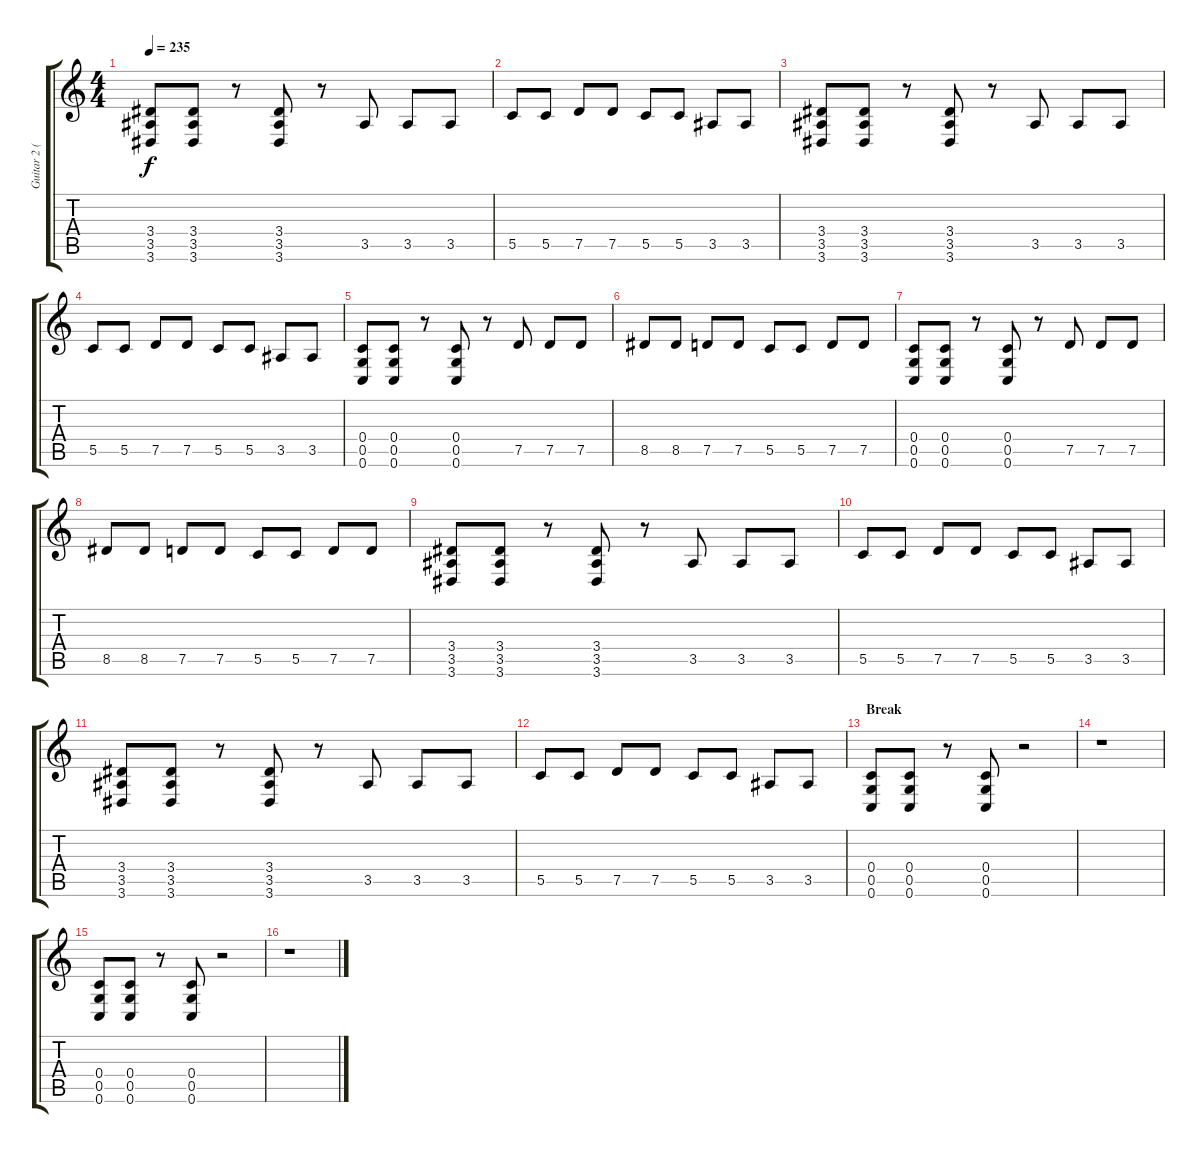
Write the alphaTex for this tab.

\track ("Guitar 2 (Paul)" "Guitar 2 (") {instrument distortionguitar}
\staff {score tabs}
\tuning (D4 A3 F3 C3 G2 C2) {hide}
\ts (4 4)
\tempo 235
\clef g2
\ks c
(3.4 3.5 3.6).8{dy f} (3.4 3.5 3.6).8 r.8 (3.4 3.5 3.6).8 r.8 3.5.8 3.5.8 3.5.8 |
5.5.8 5.5.8 7.5.8 7.5.8 5.5.8 5.5.8 3.5.8 3.5.8 |
(3.4 3.5 3.6).8 (3.4 3.5 3.6).8 r.8 (3.4 3.5 3.6).8 r.8 3.5.8 3.5.8 3.5.8 |
5.5.8 5.5.8 7.5.8 7.5.8 5.5.8 5.5.8 3.5.8 3.5.8 |
(0.4 0.5 0.6).8 (0.4 0.5 0.6).8 r.8 (0.4 0.5 0.6).8 r.8 7.5.8 7.5.8 7.5.8 |
8.5.8 8.5.8 7.5.8 7.5.8 5.5.8 5.5.8 7.5.8 7.5.8 |
(0.4 0.5 0.6).8 (0.4 0.5 0.6).8 r.8 (0.4 0.5 0.6).8 r.8 7.5.8 7.5.8 7.5.8 |
8.5.8 8.5.8 7.5.8 7.5.8 5.5.8 5.5.8 7.5.8 7.5.8 |
(3.4 3.5 3.6).8 (3.4 3.5 3.6).8 r.8 (3.4 3.5 3.6).8 r.8 3.5.8 3.5.8 3.5.8 |
5.5.8 5.5.8 7.5.8 7.5.8 5.5.8 5.5.8 3.5.8 3.5.8 |
(3.4 3.5 3.6).8 (3.4 3.5 3.6).8 r.8 (3.4 3.5 3.6).8 r.8 3.5.8 3.5.8 3.5.8 |
5.5.8 5.5.8 7.5.8 7.5.8 5.5.8 5.5.8 3.5.8 3.5.8 |
\section ("" "Break")
(0.4 0.5 0.6).8 (0.4 0.5 0.6).8 r.8 (0.4 0.5 0.6).8 r.2 |
r.1 |
(0.4 0.5 0.6).8 (0.4 0.5 0.6).8 r.8 (0.4 0.5 0.6).8 r.2 |
r.1
